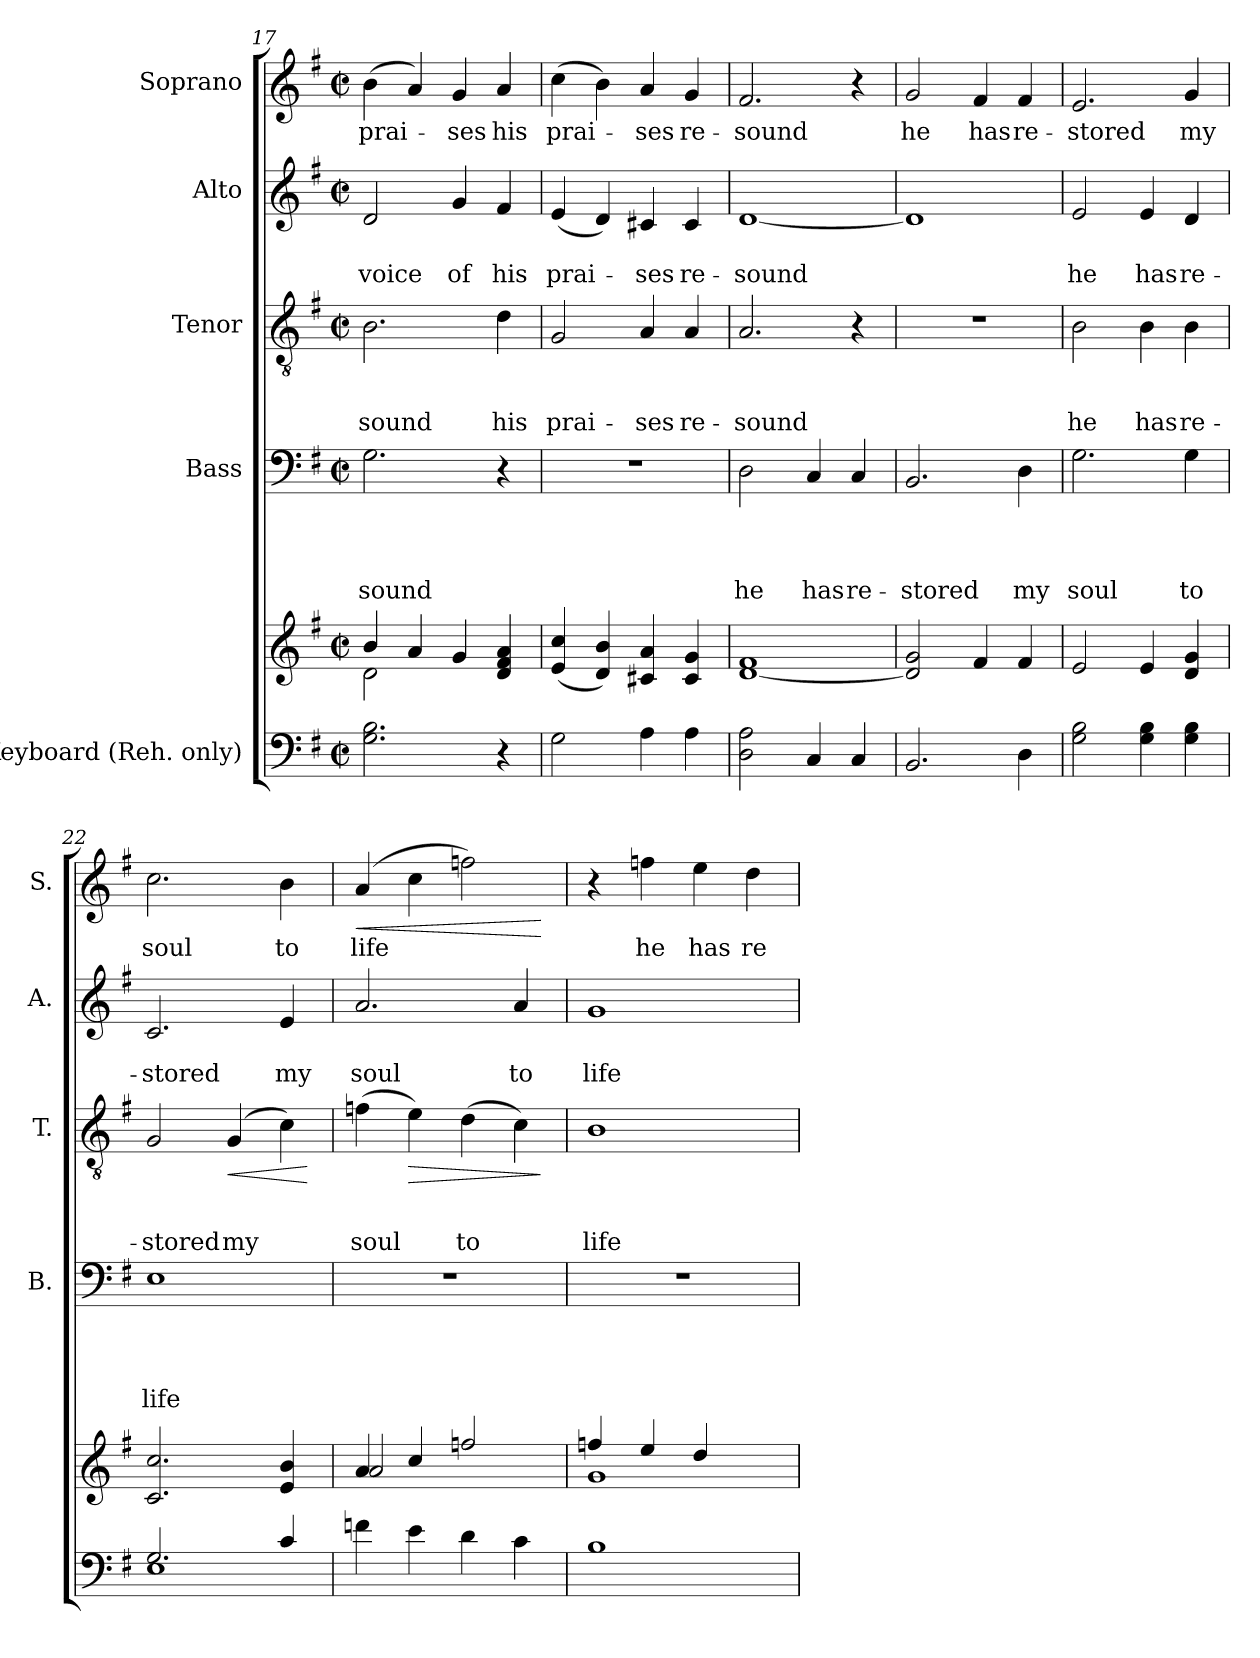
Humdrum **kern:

**kern	**kern	**kern	**text	**text	**text	**text	**kern	**text	**text	**text	**dynam	**kern	**text	**text	**kern	**text	**dynam
*part5	*part5	*part4	*part4	*part4	*part4	*part4	*part3	*part3	*part3	*part3	*part3	*part2	*part2	*part2	*part1	*part1	*part1
*staff6	*staff5	*staff4	*staff4	*staff4	*staff4	*staff4	*staff3	*staff3	*staff3	*staff3	*staff3	*staff2	*staff2	*staff2	*staff1	*staff1	*staff1
*I"Keyboard (Reh. only)	*	*I"Bass	*	*	*	*	*I"Tenor	*	*	*	*	*I"Alto	*	*	*I"Soprano	*	*
*	*	*I'B.	*	*	*	*	*I'T.	*	*	*	*	*I'A.	*	*	*I'S.	*	*
*clefF4	*clefG2	*clefF4	*	*	*	*	*clefGv2	*	*	*	*	*clefG2	*	*	*clefG2	*	*
*k[f#]	*k[f#]	*k[f#]	*	*	*	*	*k[f#]	*	*	*	*	*k[f#]	*	*	*k[f#]	*	*
*G:	*G:	*G:	*	*	*	*	*G:	*	*	*	*	*G:	*	*	*G:	*	*
*M2/2	*M2/2	*M2/2	*	*	*	*	*M2/2	*	*	*	*	*M2/2	*	*	*M2/2	*	*
*met(c|)	*met(c|)	*met(c|)	*	*	*	*	*met(c|)	*	*	*	*	*met(c|)	*	*	*met(c|)	*	*
=17	=17	=17	=17	=17	=17	=17	=17	=17	=17	=17	=17	=17	=17	=17	=17	=17	=17
*	*^	*	*	*	*	*	*	*	*	*	*	*	*	*	*	*	*
!	!	!	!	!	!	!	!LO:LY:b	!	!	!	!LO:LY:b	!	!	!	!LO:LY:b	!	!LO:LY:b	!
2.G\ 2.B\	4b/	2d\	2.G\	.	.	.	-sound	2.B\	.	.	-sound	.	2d/	.	voice	(>4b\	prai-	.
.	4a/	.	.	.	.	.	.	.	.	.	.	.	.	.	.	4a/)	.	.
!	!	!	!	!	!	!	!	!	!	!	!	!	!	!	!LO:LY:b	!	!LO:LY:b	!
.	4g/	2ryy	.	.	.	.	.	.	.	.	.	.	4g/	.	of	4g/	-ses	.
!	!	!	!	!	!	!	!	!	!	!	!LO:LY:b	!	!	!	!LO:LY:b	!	!LO:LY:b	!
4r	4d/ 4f#/ 4a/	.	4r	.	.	.	.	4d\	.	.	his	.	4f#/	.	his	4a/	his	.
*	*v	*v	*	*	*	*	*	*	*	*	*	*	*	*	*	*	*	*
=18	=18	=18	=18	=18	=18	=18	=18	=18	=18	=18	=18	=18	=18	=18	=18	=18	=18
!	!	!	!	!	!	!	!	!	!	!LO:LY:b	!	!	!	!LO:LY:b	!	!LO:LY:b	!
2G\	(<4e/ 4cc/	1r	.	.	.	.	2G/	.	.	prai-	.	(<4e/	.	prai-	(>4cc\	prai-	.
.	4d/ 4b/)	.	.	.	.	.	.	.	.	.	.	4d/)	.	.	4b\)	.	.
!	!	!	!	!	!	!	!	!	!	!LO:LY:b	!	!	!	!LO:LY:b	!	!LO:LY:b	!
4A\	4c#X/ 4a/	.	.	.	.	.	4A/	.	.	-ses	.	4c#X/	.	-ses	4a/	-ses	.
!	!	!	!	!	!	!	!	!	!	!LO:LY:b	!	!	!	!LO:LY:b	!	!LO:LY:b	!
4A\	4c#/ 4g/	.	.	.	.	.	4A/	.	.	re-	.	4c#/	.	re-	4g/	re-	.
=19	=19	=19	=19	=19	=19	=19	=19	=19	=19	=19	=19	=19	=19	=19	=19	=19	=19
!	!	!	!	!	!	!LO:LY:b	!	!	!	!LO:LY:b	!	!	!	!LO:LY:b	!	!LO:LY:b	!
2D\ 2A\	[<1d 1f#	2D\	.	.	.	he	2.A/	.	.	-sound	.	[<1d	.	-sound	2.f#/	-sound	.
!	!	!	!	!	!	!LO:LY:b	!	!	!	!	!	!	!	!	!	!	!
4C/	.	4C/	.	.	.	has	.	.	.	.	.	.	.	.	.	.	.
!	!	!	!	!	!	!LO:LY:b	!	!	!	!	!	!	!	!	!	!	!
4C/	.	4C/	.	.	.	re-	4r	.	.	.	.	.	.	.	4r	.	.
=20	=20	=20	=20	=20	=20	=20	=20	=20	=20	=20	=20	=20	=20	=20	=20	=20	=20
!	!	!	!	!	!	!LO:LY:b	!	!	!	!	!	!	!	!	!	!LO:LY:b	!
2.BB/	2d/] 2g/	2.BB/	.	.	.	-stored	1r	.	.	.	.	1d]	.	.	2g/	he	.
!	!	!	!	!	!	!	!	!	!	!	!	!	!	!	!	!LO:LY:b	!
.	4f#/	.	.	.	.	.	.	.	.	.	.	.	.	.	4f#/	has	.
!	!	!	!	!	!	!LO:LY:b	!	!	!	!	!	!	!	!	!	!LO:LY:b	!
4D\	4f#/	4D\	.	.	.	my	.	.	.	.	.	.	.	.	4f#/	re-	.
=21	=21	=21	=21	=21	=21	=21	=21	=21	=21	=21	=21	=21	=21	=21	=21	=21	=21
!	!	!	!	!	!	!LO:LY:b	!	!	!	!LO:LY:b	!	!	!	!LO:LY:b	!	!LO:LY:b	!
2G\ 2B\	2e/	2.G\	.	.	.	soul	2B\	.	.	he	.	2e/	.	he	2.e/	-stored	.
!	!	!	!	!	!	!	!	!	!	!LO:LY:b	!	!	!	!LO:LY:b	!	!	!
4G\ 4B\	4e/	.	.	.	.	.	4B\	.	.	has	.	4e/	.	has	.	.	.
!	!	!	!	!	!	!LO:LY:b	!	!	!	!LO:LY:b	!	!	!	!LO:LY:b	!	!LO:LY:b	!
4G\ 4B\	4d/ 4g/	4G\	.	.	.	to	4B\	.	.	re-	.	4d/	.	re-	4g/	my	.
=22	=22	=22	=22	=22	=22	=22	=22	=22	=22	=22	=22	=22	=22	=22	=22	=22	=22
*^	*	*	*	*	*	*	*	*	*	*	*	*	*	*	*	*	*
!	!	!	!	!	!	!	!LO:LY:b	!	!	!	!LO:LY:b	!	!	!	!LO:LY:b	!	!LO:LY:b	!
2.G/	1E	2.c/ 2.cc/	1E	.	.	.	life	2G/	.	.	-stored	.	2.c/	.	-stored	2.cc\	soul	.
!	!	!	!	!	!	!	!	!	!	!	!LO:LY:b	!LO:HP:b	!	!	!	!	!	!
.	.	.	.	.	.	.	.	(4G/	.	.	my	<	.	.	.	.	.	.
!	!	!	!	!	!	!	!	!	!	!	!	!	!	!	!LO:LY:b	!	!LO:LY:b	!
4c/	.	4e/ 4b/	.	.	.	.	.	4c\)	.	.	.	.	4e/	.	my	4b\	to	.
*v	*v	*	*	*	*	*	*	*	*	*	*	*	*	*	*	*	*	*
.	.	.	.	.	.	.	.	.	.	.	[	.	.	.	.	.	.
=23	=23	=23	=23	=23	=23	=23	=23	=23	=23	=23	=23	=23	=23	=23	=23	=23	=23
*	*^	*	*	*	*	*	*	*	*	*	*	*	*	*	*	*	*
!	!	!	!	!	!	!	!	!	!	!	!LO:LY:b	!	!	!	!LO:LY:b	!	!LO:LY:b	!LO:HP:b
4fn\	4a/	2a/	1r	.	.	.	.	(>4fn\	.	.	soul	.	2.a/	.	soul	(4a/	life	<
!	!	!	!	!	!	!	!	!	!	!	!	!LO:HP:b	!	!	!	!	!	!
4e\	4cc/	.	.	.	.	.	.	4e\)	.	.	.	>	.	.	.	4cc\	.	.
!	!	!	!	!	!	!	!	!	!	!	!LO:LY:b	!	!	!	!	!	!	!
4d\	2ffn/	2ryy	.	.	.	.	.	(>4d\	.	.	to	.	.	.	.	2ffn\)	.	.
!	!	!	!	!	!	!	!	!	!	!	!	!	!	!	!LO:LY:b	!	!	!
4c\	.	.	.	.	.	.	.	4c\)	.	.	.	.	4a/	.	to	.	.	.
*	*v	*v	*	*	*	*	*	*	*	*	*	*	*	*	*	*	*	*
.	.	.	.	.	.	.	.	.	.	.	]	.	.	.	.	.	[
!!LO:LB:g=z
=24	=24	=24	=24	=24	=24	=24	=24	=24	=24	=24	=24	=24	=24	=24	=24	=24	=24
*	*^	*	*	*	*	*	*	*	*	*	*	*	*	*	*	*	*
!	!	!	!	!	!	!	!	!	!	!	!LO:LY:b	!	!	!	!LO:LY:b	!	!	!
1B	4ffn/	1g	1r	.	.	.	.	1B	.	.	life	.	1g	.	life	4r	.	.
!	!	!	!	!	!	!	!	!	!	!	!	!	!	!	!	!	!LO:LY:b	!
.	4ee/	.	.	.	.	.	.	.	.	.	.	.	.	.	.	4ffn\	he	.
!	!	!	!	!	!	!	!	!	!	!	!	!	!	!	!	!	!LO:LY:b	!
.	4dd/	.	.	.	.	.	.	.	.	.	.	.	.	.	.	4ee\	has	.
!	!	!	!	!	!	!	!	!	!	!	!	!	!	!	!	!	!LO:LY:b	!
.	4ryy	.	.	.	.	.	.	.	.	.	.	.	.	.	.	4dd\	re-	.
*	*v	*v	*	*	*	*	*	*	*	*	*	*	*	*	*	*	*	*
=	=	=	=	=	=	=	=	=	=	=	=	=	=	=	=	=	=
*-	*-	*-	*-	*-	*-	*-	*-	*-	*-	*-	*-	*-	*-	*-	*-	*-	*-
